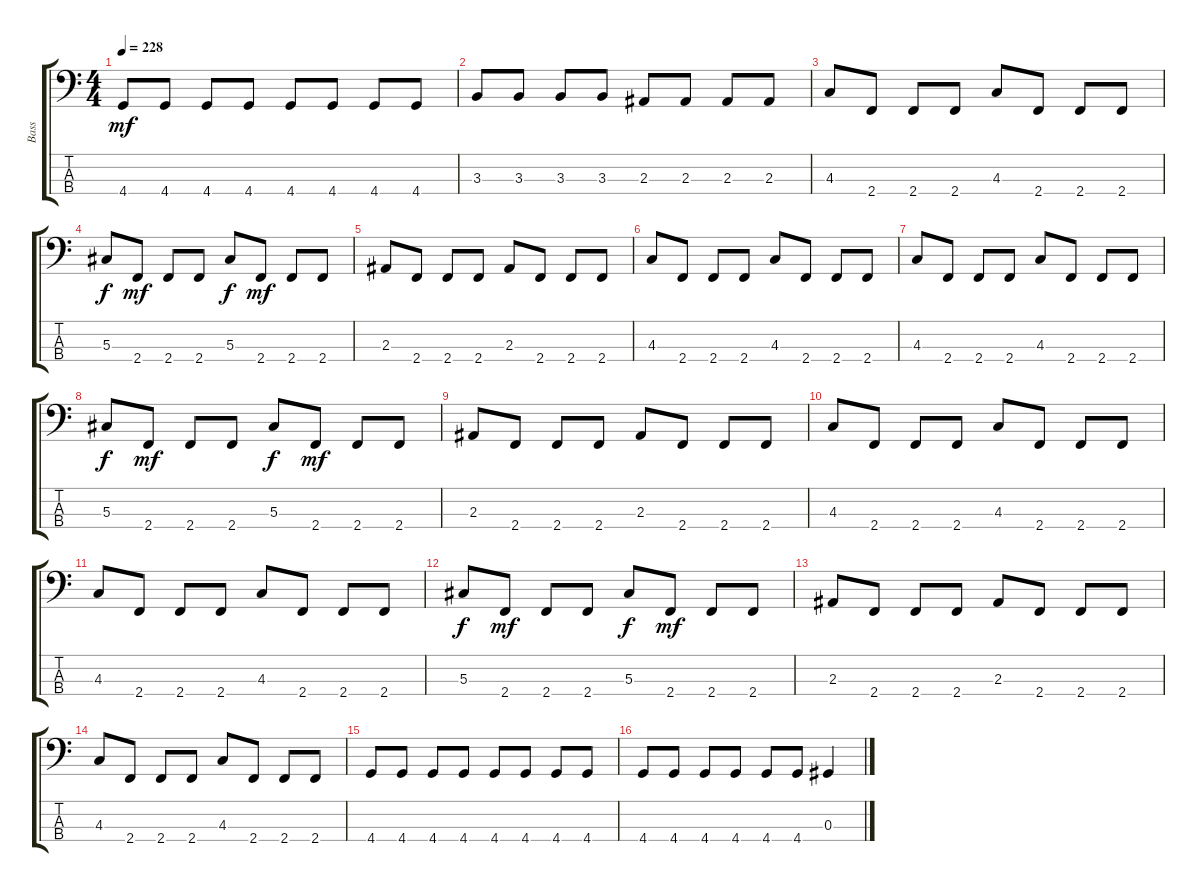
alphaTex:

\track ("Bass" "Bass") {instrument electricbasspick}
\staff {score tabs}
\tuning (Gb2 Db2 Ab1 Eb1) {hide}
\ts (4 4)
\tempo 228
\clef f4
\ks c
4.4.8{dy mf} 4.4.8 4.4.8 4.4.8 4.4.8 4.4.8 4.4.8 4.4.8 |
3.3.8 3.3.8 3.3.8 3.3.8 2.3.8 2.3.8 2.3.8 2.3.8 |
4.3.8 2.4.8 2.4.8 2.4.8 4.3.8 2.4.8 2.4.8 2.4.8 |
5.3.8{dy f} 2.4.8{dy mf} 2.4.8 2.4.8 5.3.8{dy f} 2.4.8{dy mf} 2.4.8 2.4.8 |
2.3.8 2.4.8 2.4.8 2.4.8 2.3.8 2.4.8 2.4.8 2.4.8 |
4.3.8 2.4.8 2.4.8 2.4.8 4.3.8 2.4.8 2.4.8 2.4.8 |
4.3.8 2.4.8 2.4.8 2.4.8 4.3.8 2.4.8 2.4.8 2.4.8 |
5.3.8{dy f} 2.4.8{dy mf} 2.4.8 2.4.8 5.3.8{dy f} 2.4.8{dy mf} 2.4.8 2.4.8 |
2.3.8 2.4.8 2.4.8 2.4.8 2.3.8 2.4.8 2.4.8 2.4.8 |
4.3.8 2.4.8 2.4.8 2.4.8 4.3.8 2.4.8 2.4.8 2.4.8 |
4.3.8 2.4.8 2.4.8 2.4.8 4.3.8 2.4.8 2.4.8 2.4.8 |
5.3.8{dy f} 2.4.8{dy mf} 2.4.8 2.4.8 5.3.8{dy f} 2.4.8{dy mf} 2.4.8 2.4.8 |
2.3.8 2.4.8 2.4.8 2.4.8 2.3.8 2.4.8 2.4.8 2.4.8 |
4.3.8 2.4.8 2.4.8 2.4.8 4.3.8 2.4.8 2.4.8 2.4.8 |
4.4.8 4.4.8 4.4.8 4.4.8 4.4.8 4.4.8 4.4.8 4.4.8 |
4.4.8 4.4.8 4.4.8 4.4.8 4.4.8 4.4.8 0.3.4
